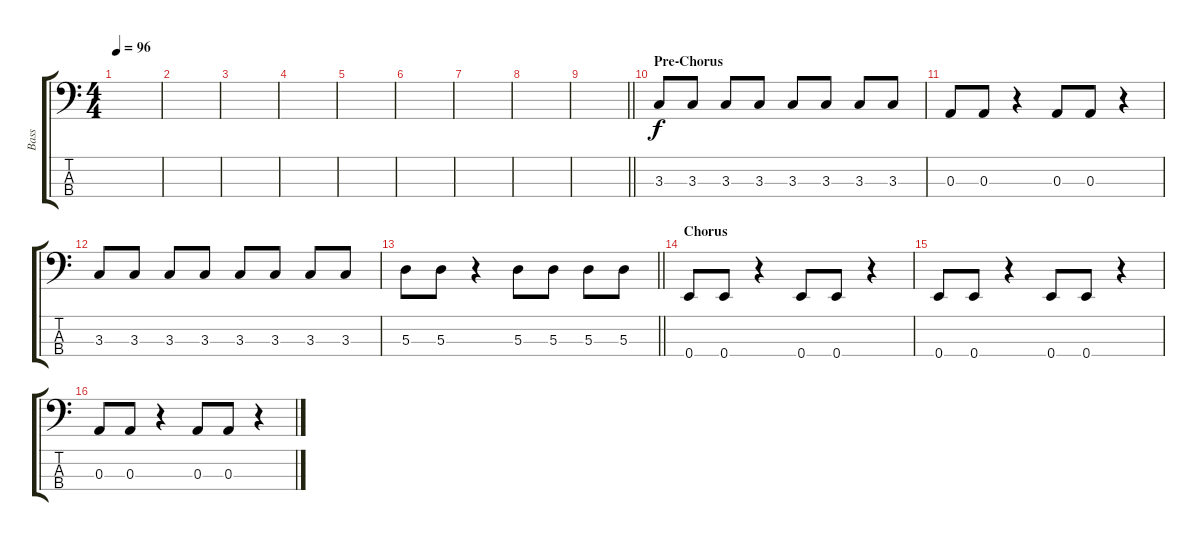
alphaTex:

\track ("Bass" "Bass") {instrument electricbassfinger}
\staff {score tabs}
\tuning (G2 D2 A1 E1) {hide}
\ts (4 4)
\tempo 96
\clef f4
\ks c
|
|
|
|
|
|
|
|
\barLineRight lightlight
|
\section ("" "Pre-Chorus")
3.3.8 3.3.8 3.3.8 3.3.8 3.3.8 3.3.8 3.3.8 3.3.8 |
0.3.8 0.3.8 r.4 0.3.8 0.3.8 r.4 |
3.3.8 3.3.8 3.3.8 3.3.8 3.3.8 3.3.8 3.3.8 3.3.8 |
\barLineRight lightlight
5.3.8 5.3.8 r.4 5.3.8 5.3.8 5.3.8 5.3.8 |
\section ("" "Chorus")
0.4.8 0.4.8 r.4 0.4.8 0.4.8 r.4 |
0.4.8 0.4.8 r.4 0.4.8 0.4.8 r.4 |
0.3.8 0.3.8 r.4 0.3.8 0.3.8 r.4
